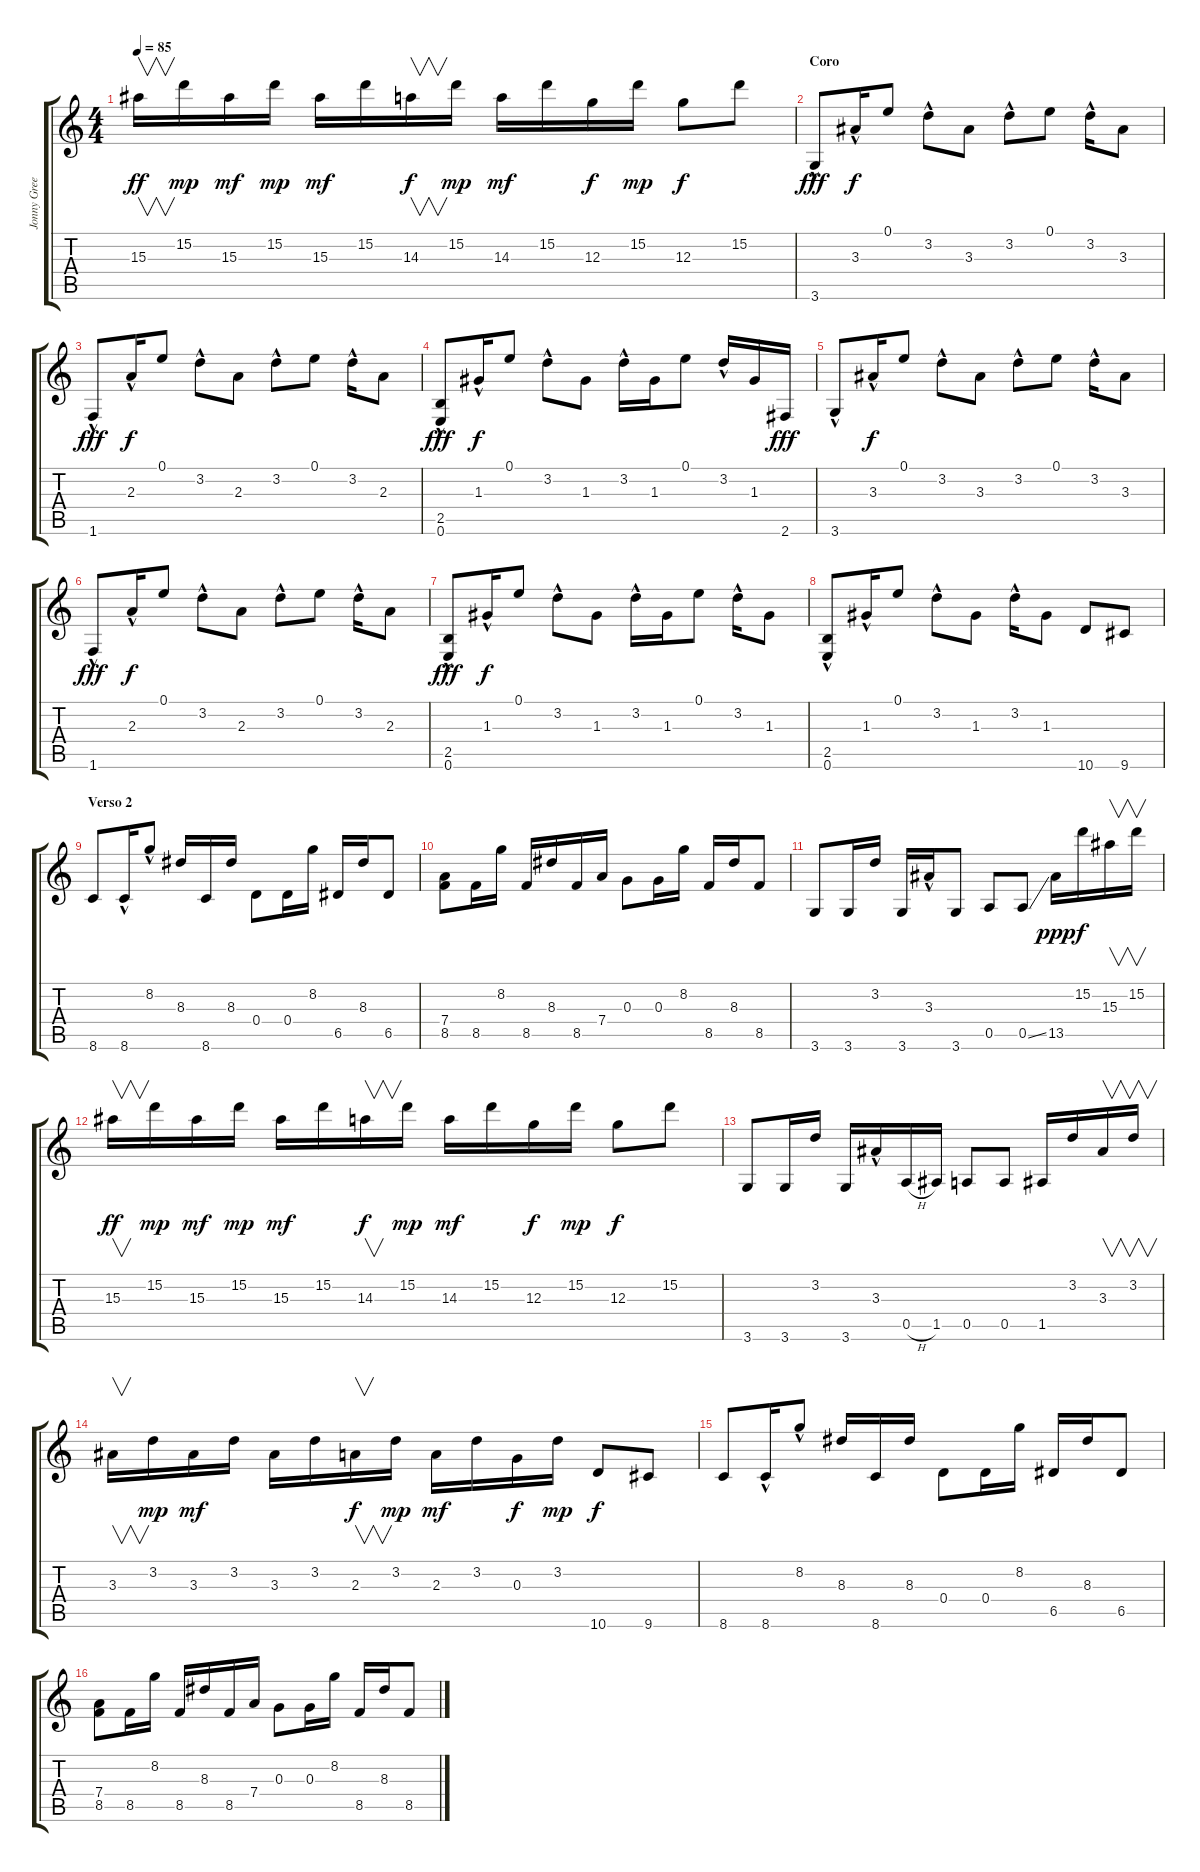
\track ("Jonny Greenwood" "Jonny Gree") {instrument electricguitarjazz}
\staff {score tabs}
\tuning (E4 B3 G3 D3 A2 E2) {hide}
\ts (4 4)
\tempo 85
\clef g2
\ks c
15.3.16{v dy ff} 15.2.16{dy mp} 15.3.16{dy mf} 15.2.16{dy mp} 15.3.16{dy mf} 15.2.16 14.3.16{v dy f} 15.2.16{dy mp} 14.3.16{dy mf} 15.2.16 12.3.16{dy f} 15.2.16{dy mp} 12.3.8{dy f} 15.2.8 |
\section ("" "Coro")
3.6{hac}.8{dy fff} 3.3{hac}.16{dy f} 0.1.8 3.2{hac}.8 3.3.8 3.2{hac}.8 0.1.8 3.2{hac}.16 3.3.8 |
1.6{hac}.8{dy fff} 2.3{hac}.16{dy f} 0.1.8 3.2{hac}.8 2.3.8 3.2{hac}.8 0.1.8 3.2{hac}.16 2.3.8 |
(2.5{hac} 0.6{hac}).8{dy fff} 1.3{hac}.16{dy f} 0.1.8 3.2{hac}.8 1.3.8 3.2{hac}.16 1.3.16 0.1.8 3.2{hac}.16 1.3.16 2.6.16{dy fff} |
3.6{hac}.8 3.3{hac}.16{dy f} 0.1.8 3.2{hac}.8 3.3.8 3.2{hac}.8 0.1.8 3.2{hac}.16 3.3.8 |
1.6{hac}.8{dy fff} 2.3{hac}.16{dy f} 0.1.8 3.2{hac}.8 2.3.8 3.2{hac}.8 0.1.8 3.2{hac}.16 2.3.8 |
(2.5{hac} 0.6{hac}).8{dy fff} 1.3{hac}.16{dy f} 0.1.8 3.2{hac}.8 1.3.8 3.2{hac}.16 1.3.16 0.1.8 3.2{hac}.16 1.3.8 |
(2.5{hac} 0.6{hac}).8 1.3{hac}.16 0.1.8 3.2{hac}.8 1.3.8 3.2{hac}.16 1.3.8 10.6.8 9.6.8 |
\section ("" "Verso 2")
8.6.8 8.6{hac}.16 8.2{hac}.8 8.3.16 8.6.16 8.3.16 0.4.8 0.4.16 8.2.16 6.5.16 8.3.16 6.5.8 |
(7.4 8.5).8 8.5.16 8.2.16 8.5.16 8.3.16 8.5.16 7.4.16 0.3.8 0.3.16 8.2.16 8.5.16 8.3.16 8.5.8 |
3.6.8 3.6.16 3.2.16 3.6.16 3.3{hac}.16 3.6.8 0.5.8 0.5{ss}.8 13.5.16{dy ppp} 15.2.16{dy f} 15.3.16{v} 15.2.16{v} |
15.3.16{v dy ff} 15.2.16{dy mp} 15.3.16{dy mf} 15.2.16{dy mp} 15.3.16{dy mf} 15.2.16 14.3.16{v dy f} 15.2.16{dy mp} 14.3.16{dy mf} 15.2.16 12.3.16{dy f} 15.2.16{dy mp} 12.3.8{dy f} 15.2.8 |
3.6.8 3.6.16 3.2.16 3.6.16 3.3{hac}.16 0.5{h}.16 1.5.16 0.5.8 0.5.8 1.5.16 3.2.16 3.3.16{v} 3.2.16{v} |
3.3.16{v} 3.2.16{dy mp} 3.3.16{dy mf} 3.2.16 3.3.16 3.2.16 2.3.16{v dy f} 3.2.16{dy mp} 2.3.16{dy mf} 3.2.16 0.3.16{dy f} 3.2.16{dy mp} 10.6.8{dy f} 9.6.8 |
8.6.8 8.6{hac}.16 8.2{hac}.8 8.3.16 8.6.16 8.3.16 0.4.8 0.4.16 8.2.16 6.5.16 8.3.16 6.5.8 |
(7.4 8.5).8 8.5.16 8.2.16 8.5.16 8.3.16 8.5.16 7.4.16 0.3.8 0.3.16 8.2.16 8.5.16 8.3.16 8.5.8
